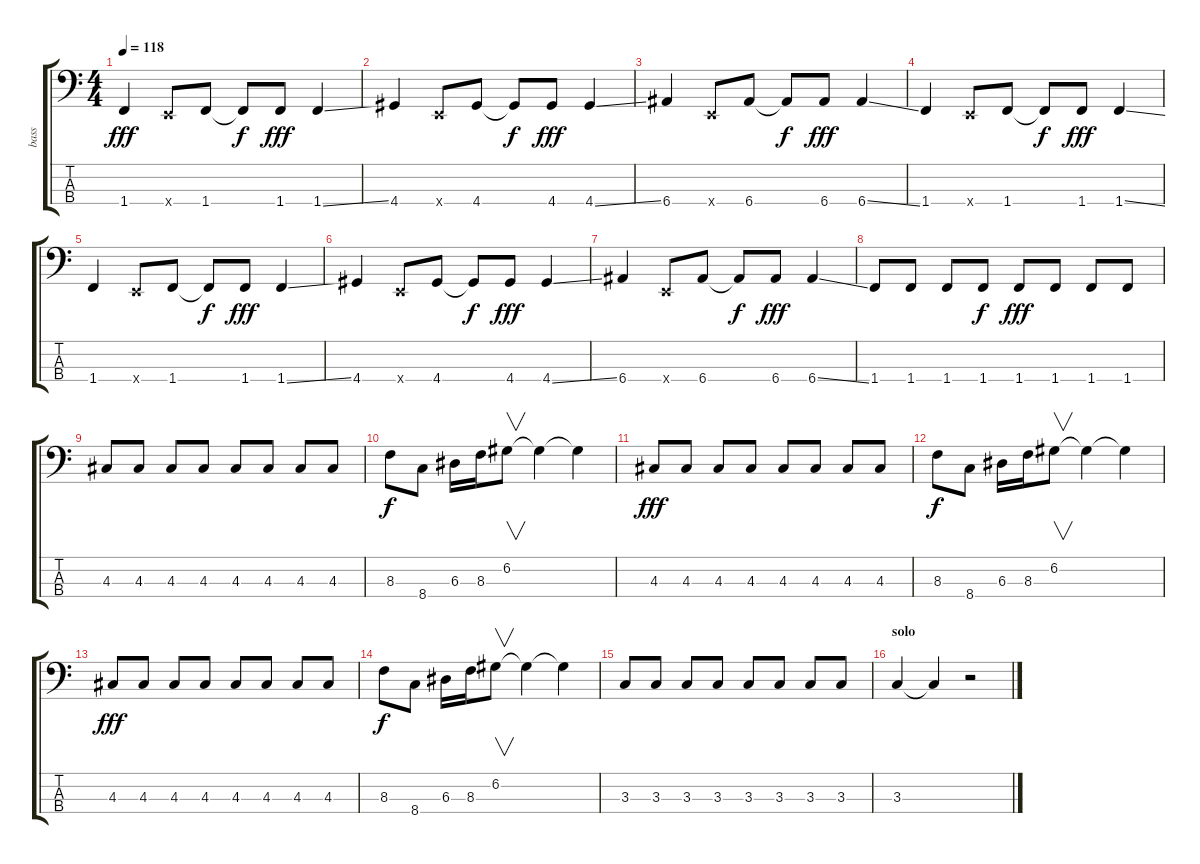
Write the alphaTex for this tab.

\track ("bass" "bass") {instrument electricbassfinger}
\staff {score tabs}
\tuning (G2 D2 A1 E1) {hide}
\ts (4 4)
\tempo 118
\clef f4
\ks c
1.4.4{dy fff} 0.4{x}.8 1.4.8 1.4{t}.8{dy f} 1.4.8{dy fff} 1.4{ss}.4 |
4.4.4 0.4{x}.8 4.4.8 4.4{t}.8{dy f} 4.4.8{dy fff} 4.4{ss}.4 |
6.4.4 0.4{x}.8 6.4.8 6.4{t}.8{dy f} 6.4.8{dy fff} 6.4{ss}.4 |
1.4.4 0.4{x}.8 1.4.8 1.4{t}.8{dy f} 1.4.8{dy fff} 1.4{ss}.4 |
1.4.4 0.4{x}.8 1.4.8 1.4{t}.8{dy f} 1.4.8{dy fff} 1.4{ss}.4 |
4.4.4 0.4{x}.8 4.4.8 4.4{t}.8{dy f} 4.4.8{dy fff} 4.4{ss}.4 |
6.4.4 0.4{x}.8 6.4.8 6.4{t}.8{dy f} 6.4.8{dy fff} 6.4{ss}.4 |
1.4.8 1.4.8 1.4.8 1.4.8{dy f} 1.4.8{dy fff} 1.4.8 1.4.8 1.4.8 |
4.3.8 4.3.8 4.3.8 4.3.8 4.3.8 4.3.8 4.3.8 4.3.8 |
8.3.8{dy f} 8.4.8 6.3.16 8.3.16 6.2.8{v} 6.2{t}.4 6.2{t}.4 |
4.3.8{dy fff} 4.3.8 4.3.8 4.3.8 4.3.8 4.3.8 4.3.8 4.3.8 |
8.3.8{dy f} 8.4.8 6.3.16 8.3.16 6.2.8{v} 6.2{t}.4 6.2{t}.4 |
4.3.8{dy fff} 4.3.8 4.3.8 4.3.8 4.3.8 4.3.8 4.3.8 4.3.8 |
8.3.8{dy f} 8.4.8 6.3.16 8.3.16 6.2.8{v} 6.2{t}.4 6.2{t}.4 |
3.3.8 3.3.8 3.3.8 3.3.8 3.3.8 3.3.8 3.3.8 3.3.8 |
\section ("" "solo")
3.3.4 3.3{t}.4 r.2
